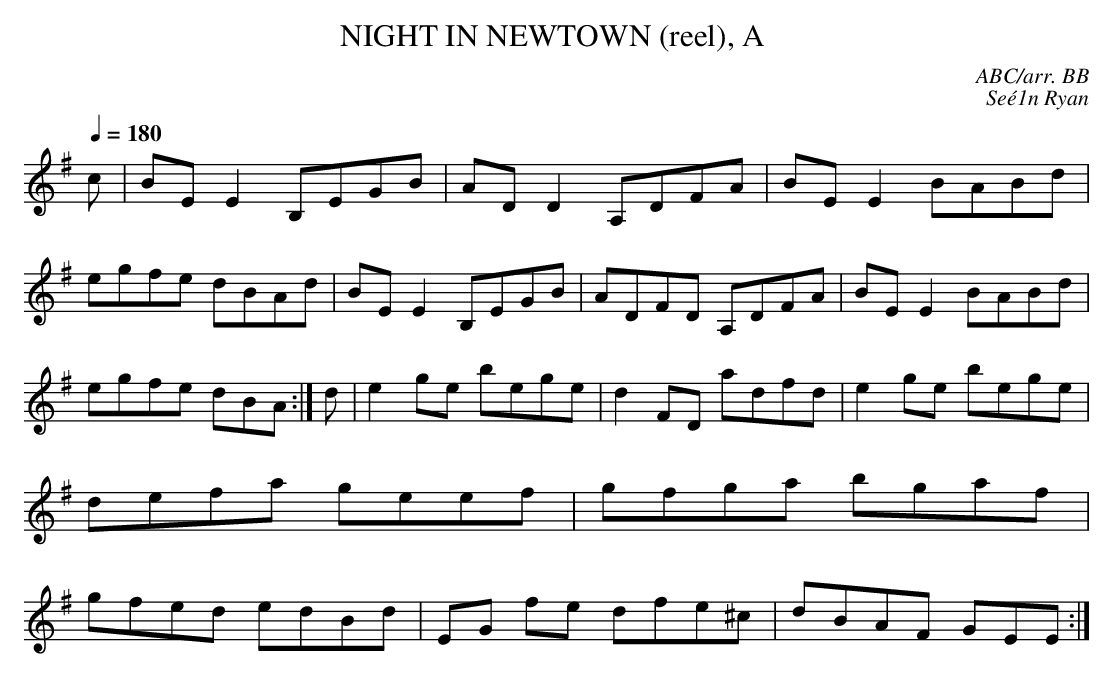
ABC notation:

X:1
T:NIGHT IN NEWTOWN (reel), A \
C:ABC/arr. BB\
C:Se\'e1n Ryan\
Q:1/4=180\
L:1/8\
M:C\
K:Em\
c|BEE2 B,EGB|ADD2 A,DFA|BEE2 BABd|egfe dBAd|\
BEE2 B,EGB|ADFD A,DFA|BEE2 BABd|egfe dBA:|\
d|e2ge bege|d2 FD adfd|e2ge bege|defa geef|\
gfga bgaf|gfed edBd|EG fe dfe^c|dBAF GEE :|\
\
\
